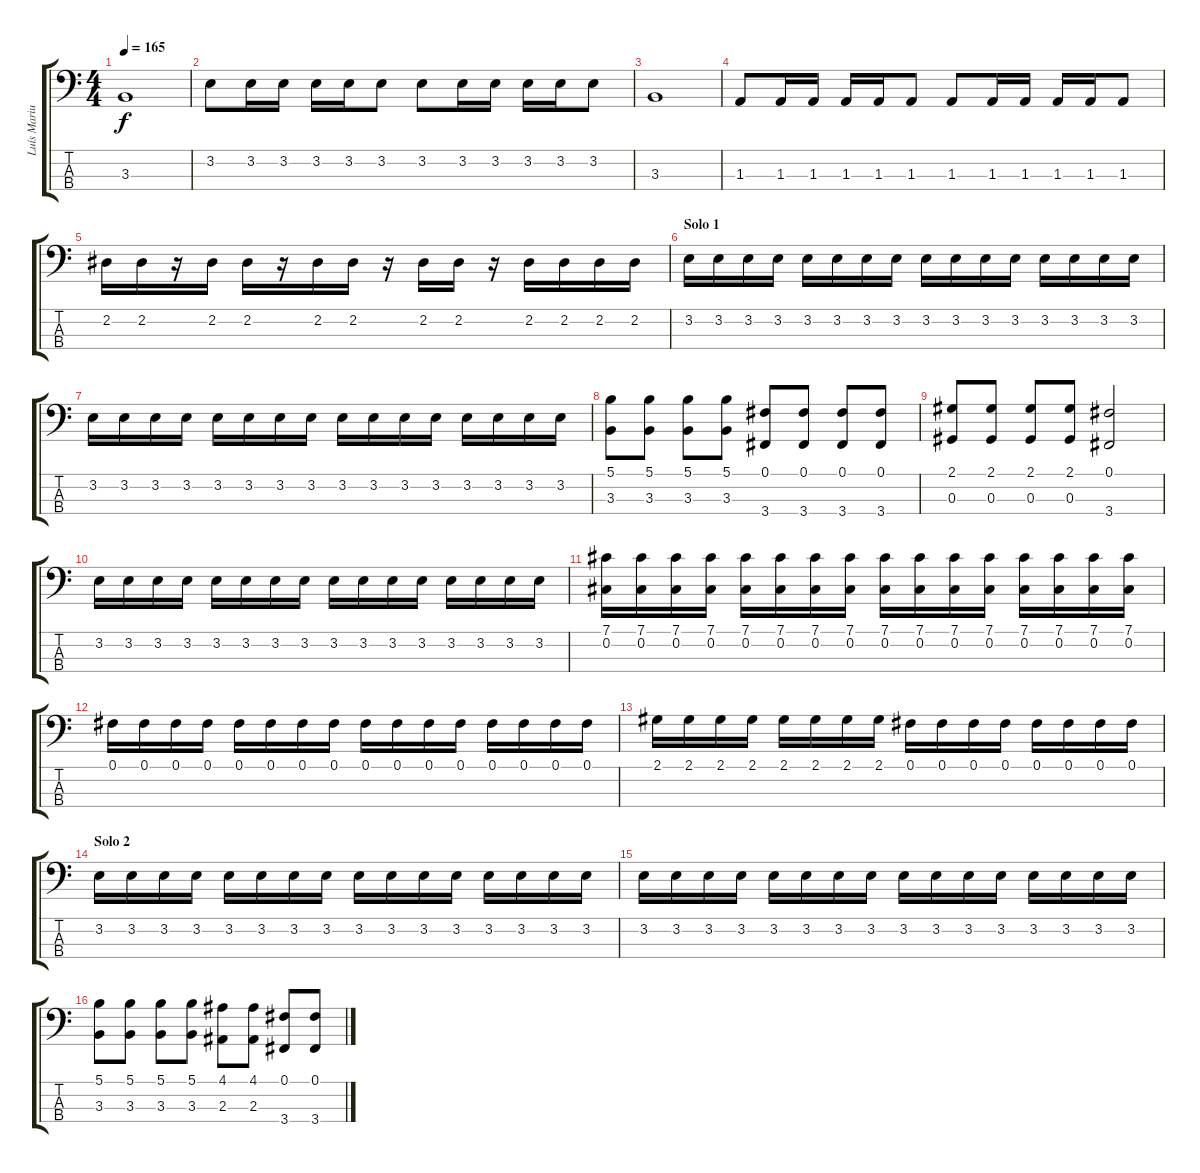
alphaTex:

\track ("Luís Mariutti" "Luís Mariu") {instrument electricbassfinger}
\staff {score tabs}
\tuning (Gb2 Db2 Ab1 Eb1) {hide}
\ts (4 4)
\tempo 165
\clef f4
\ks c
3.3.1{dy f} |
3.2.8 3.2.16 3.2.16 3.2.16 3.2.16 3.2.8 3.2.8 3.2.16 3.2.16 3.2.16 3.2.16 3.2.8 |
3.3.1 |
1.3.8 1.3.16 1.3.16 1.3.16 1.3.16 1.3.8 1.3.8 1.3.16 1.3.16 1.3.16 1.3.16 1.3.8 |
2.2.16 2.2.16 r.16 2.2.16 2.2.16 r.16 2.2.16 2.2.16 r.16 2.2.16 2.2.16 r.16 2.2.16 2.2.16 2.2.16 2.2.16 |
\section ("" "Solo 1")
3.2.16 3.2.16 3.2.16 3.2.16 3.2.16 3.2.16 3.2.16 3.2.16 3.2.16 3.2.16 3.2.16 3.2.16 3.2.16 3.2.16 3.2.16 3.2.16 |
3.2.16 3.2.16 3.2.16 3.2.16 3.2.16 3.2.16 3.2.16 3.2.16 3.2.16 3.2.16 3.2.16 3.2.16 3.2.16 3.2.16 3.2.16 3.2.16 |
(5.1 3.3).8 (5.1 3.3).8 (5.1 3.3).8 (5.1 3.3).8 (0.1 3.4).8 (0.1 3.4).8 (0.1 3.4).8 (0.1 3.4).8 |
(2.1 0.3).8 (2.1 0.3).8 (2.1 0.3).8 (2.1 0.3).8 (0.1 3.4).2 |
3.2.16 3.2.16 3.2.16 3.2.16 3.2.16 3.2.16 3.2.16 3.2.16 3.2.16 3.2.16 3.2.16 3.2.16 3.2.16 3.2.16 3.2.16 3.2.16 |
(7.1 0.2).16 (7.1 0.2).16 (7.1 0.2).16 (7.1 0.2).16 (7.1 0.2).16 (7.1 0.2).16 (7.1 0.2).16 (7.1 0.2).16 (7.1 0.2).16 (7.1 0.2).16 (7.1 0.2).16 (7.1 0.2).16 (7.1 0.2).16 (7.1 0.2).16 (7.1 0.2).16 (7.1 0.2).16 |
0.1.16 0.1.16 0.1.16 0.1.16 0.1.16 0.1.16 0.1.16 0.1.16 0.1.16 0.1.16 0.1.16 0.1.16 0.1.16 0.1.16 0.1.16 0.1.16 |
2.1.16 2.1.16 2.1.16 2.1.16 2.1.16 2.1.16 2.1.16 2.1.16 0.1.16 0.1.16 0.1.16 0.1.16 0.1.16 0.1.16 0.1.16 0.1.16 |
\section ("" "Solo 2")
3.2.16 3.2.16 3.2.16 3.2.16 3.2.16 3.2.16 3.2.16 3.2.16 3.2.16 3.2.16 3.2.16 3.2.16 3.2.16 3.2.16 3.2.16 3.2.16 |
3.2.16 3.2.16 3.2.16 3.2.16 3.2.16 3.2.16 3.2.16 3.2.16 3.2.16 3.2.16 3.2.16 3.2.16 3.2.16 3.2.16 3.2.16 3.2.16 |
(5.1 3.3).8 (5.1 3.3).8 (5.1 3.3).8 (5.1 3.3).8 (4.1 2.3).8 (4.1 2.3).8 (0.1 3.4).8 (0.1 3.4).8
